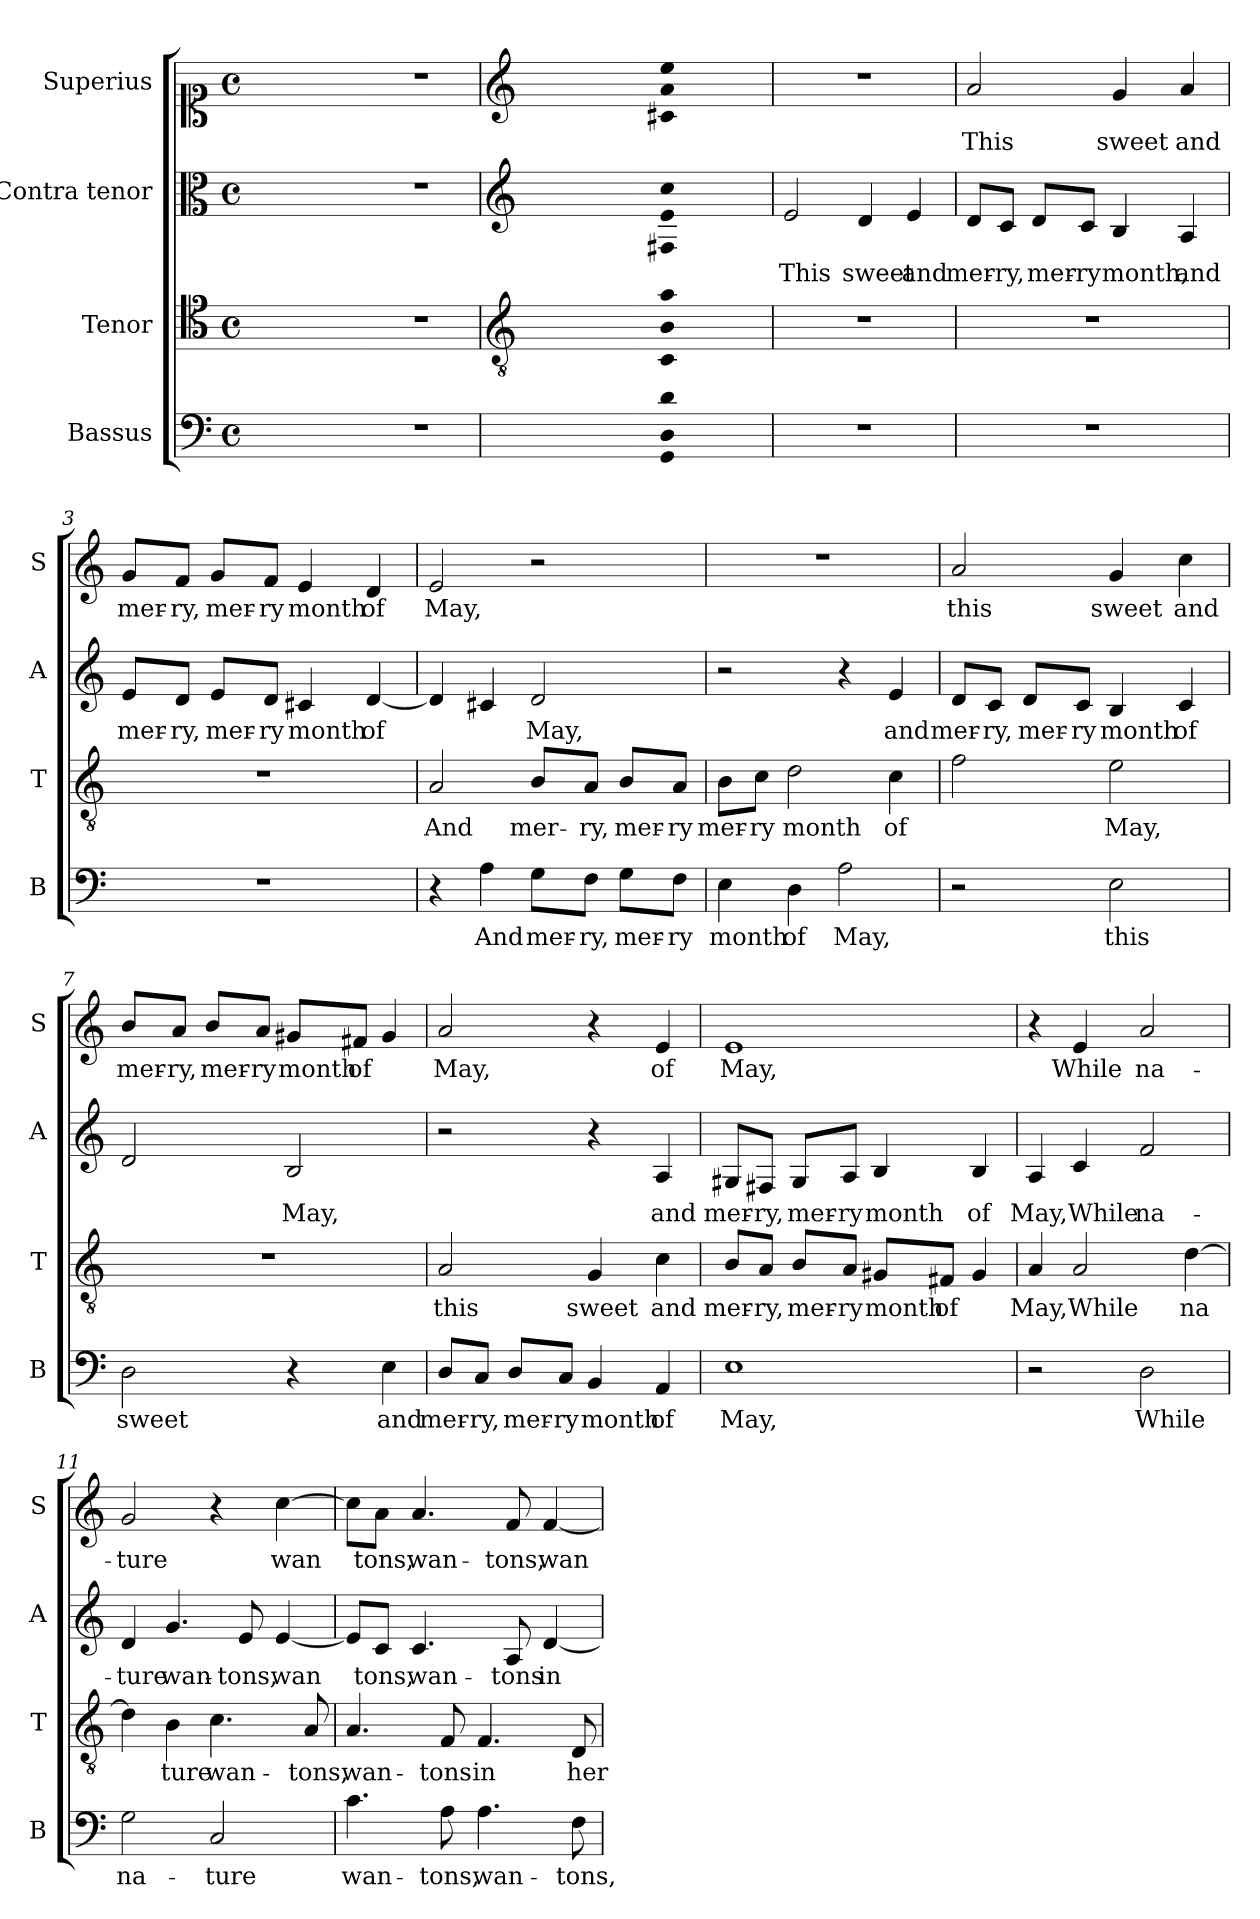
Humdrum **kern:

**kern	**text	**kern	**text	**kern	**text	**kern	**text
*part4	*part4	*part3	*part3	*part2	*part2	*part1	*part1
*staff4	*staff4	*staff3	*staff3	*staff2	*staff2	*staff1	*staff1
*I"Bassus	*	*I"Tenor	*	*I"Contra tenor	*	*I"Superius	*
*I'B	*	*I'T	*	*I'A	*	*I'S	*
*clefF4	*	*clefC4	*	*clefC3	*	*clefC1	*
*k[]	*	*k[]	*	*k[]	*	*k[]	*
*C:	*	*C:	*	*C:	*	*C:	*
*M4/4	*	*M4/4	*	*M4/4	*	*M4/4	*
*met(c)	*	*met(c)	*	*met(c)	*	*met(c)	*
=	=	=	=	=	=	=	=
1ryy	.	1ryy	.	1ryy	.	1ryy	.
=1X-	=1X-	=1X-	=1X-	=1X-	=1X-	=1X-	=1X-
1r	.	1r	.	1r	.	1r	.
=2X	=2X	=2X	=2X	=2X	=2X	=2X	=2X
*	*	*clefGv2	*	*clefG2	*	*clefG2	*
1ryy	.	1ryy	.	1ryy	.	1ryy	.
=3X-	=3X-	=3X-	=3X-	=3X-	=3X-	=3X-	=3X-
!LO:N:n=1:head=solid	!	!	!	!	!	!	!
!LO:N:n=2:head=solid	!	!	!	!	!	!	!
!LO:N:n=3:head=solid	!	!LO:N:n=1:head=solid	!	!	!	!	!
!	!	!LO:N:n=2:head=solid	!	!	!	!	!
!	!	!LO:N:n=3:head=solid	!	!LO:N:n=1:head=solid	!	!	!
!	!	!	!	!LO:N:n=2:head=solid	!	!	!
!	!	!	!	!LO:N:n=3:head=solid	!	!LO:N:n=1:head=solid	!
!	!	!	!	!	!	!LO:N:n=2:head=solid	!
!	!	!	!	!	!	!LO:N:n=3:head=solid	!
1GG! 1D! 1d!	.	1C! 1B! 1a!	.	1F#X! 1e! 1cc!	.	1c#X! 1a! 1ee!	.
=1	=1	=1	=1	=1	=1	=1	=1
!	!	!	!	!	!LO:LY:b	!	!
1r	.	1r	.	2e/	This	1r	.
!	!	!	!	!	!LO:LY:b	!	!
.	.	.	.	4d/	sweet	.	.
!	!	!	!	!	!LO:LY:b	!	!
.	.	.	.	4e/	and	.	.
=2	=2	=2	=2	=2	=2	=2	=2
!	!	!	!	!	!LO:LY:b	!	!LO:LY:b
1r	.	1r	.	8d/L	mer-	2a/	This
!	!	!	!	!	!LO:LY:b	!	!
.	.	.	.	8c/J	-ry,	.	.
!	!	!	!	!	!LO:LY:b	!	!
.	.	.	.	8d/L	mer-	.	.
!	!	!	!	!	!LO:LY:b	!	!
.	.	.	.	8c/J	-ry	.	.
!	!	!	!	!	!LO:LY:b	!	!LO:LY:b
.	.	.	.	4B/	month,	4g/	sweet
!	!	!	!	!	!LO:LY:b	!	!LO:LY:b
.	.	.	.	4A/	and	4a/	and
=3	=3	=3	=3	=3	=3	=3	=3
!	!	!	!	!	!LO:LY:b	!	!LO:LY:b
1r	.	1r	.	8e/L	mer-	8g/L	mer-
!	!	!	!	!	!LO:LY:b	!	!LO:LY:b
.	.	.	.	8d/J	-ry,	8f/J	-ry,
!	!	!	!	!	!LO:LY:b	!	!LO:LY:b
.	.	.	.	8e/L	mer-	8g/L	mer-
!	!	!	!	!	!LO:LY:b	!	!LO:LY:b
.	.	.	.	8d/J	-ry	8f/J	-ry
!	!	!	!	!	!LO:LY:b	!	!LO:LY:b
.	.	.	.	4c#X/	month	4e/	month
!	!	!	!	!	!LO:LY:b	!	!LO:LY:b
.	.	.	.	[4d/	of	4d/	of
=4	=4	=4	=4	=4	=4	=4	=4
!	!	!	!LO:LY:b	!	!	!	!LO:LY:b
4r	.	2A/	And	4d/]	.	2e/	May,
!	!LO:LY:b	!	!	!	!	!	!
4A\	And	.	.	4c#X/	.	.	.
!	!LO:LY:b	!	!LO:LY:b	!	!LO:LY:b	!	!
8G\L	mer-	8B/L	mer-	2d/	May,	2r	.
!	!LO:LY:b	!	!LO:LY:b	!	!	!	!
8F\J	-ry,	8A/J	-ry,	.	.	.	.
!	!LO:LY:b	!	!LO:LY:b	!	!	!	!
8G\L	mer-	8B/L	mer-	.	.	.	.
!	!LO:LY:b	!	!LO:LY:b	!	!	!	!
8F\J	-ry	8A/J	-ry	.	.	.	.
!!LO:LB:g=z
=5	=5	=5	=5	=5	=5	=5	=5
!	!LO:LY:b	!	!LO:LY:b	!	!	!	!
4E\	month	8B\L	mer-	2r	.	1r	.
!	!	!	!LO:LY:b	!	!	!	!
.	.	8c\J	-ry	.	.	.	.
!	!LO:LY:b	!	!LO:LY:b	!	!	!	!
4D\	of	2d\	month	.	.	.	.
!	!LO:LY:b	!	!	!	!	!	!
2A\	May,	.	.	4r	.	.	.
!	!	!	!LO:LY:b	!	!LO:LY:b	!	!
.	.	4c\	of	4e/	and	.	.
=6	=6	=6	=6	=6	=6	=6	=6
!	!	!	!	!	!LO:LY:b	!	!LO:LY:b
2r	.	2f\	.	8d/L	mer-	2a/	this
!	!	!	!	!	!LO:LY:b	!	!
.	.	.	.	8c/J	-ry,	.	.
!	!	!	!	!	!LO:LY:b	!	!
.	.	.	.	8d/L	mer-	.	.
!	!	!	!	!	!LO:LY:b	!	!
.	.	.	.	8c/J	-ry	.	.
!	!LO:LY:b	!	!LO:LY:b	!	!LO:LY:b	!	!LO:LY:b
2E\	this	2e\	May,	4B/	month	4g/	sweet
!	!	!	!	!	!LO:LY:b	!	!LO:LY:b
.	.	.	.	4c/	of	4cc\	and
=7	=7	=7	=7	=7	=7	=7	=7
!	!LO:LY:b	!	!	!	!	!	!LO:LY:b
2D\	sweet	1r	.	2d/	.	8b/L	mer-
!	!	!	!	!	!	!	!LO:LY:b
.	.	.	.	.	.	8a/J	-ry,
!	!	!	!	!	!	!	!LO:LY:b
.	.	.	.	.	.	8b/L	mer-
!	!	!	!	!	!	!	!LO:LY:b
.	.	.	.	.	.	8a/J	-ry
!	!	!	!	!	!LO:LY:b	!	!LO:LY:b
4r	.	.	.	2B/	May,	8g#X/L	month
!	!	!	!	!	!	!	!LO:LY:b
.	.	.	.	.	.	8f#X/J	of
!	!LO:LY:b	!	!	!	!	!	!
4E\	and	.	.	.	.	4g#/	.
=8	=8	=8	=8	=8	=8	=8	=8
!	!LO:LY:b	!	!LO:LY:b	!	!	!	!LO:LY:b
8D/L	mer-	2A/	this	2r	.	2a/	May,
!	!LO:LY:b	!	!	!	!	!	!
8C/J	-ry,	.	.	.	.	.	.
!	!LO:LY:b	!	!	!	!	!	!
8D/L	mer-	.	.	.	.	.	.
!	!LO:LY:b	!	!	!	!	!	!
8C/J	-ry	.	.	.	.	.	.
!	!LO:LY:b	!	!LO:LY:b	!	!	!	!
4BB/	month	4G/	sweet	4r	.	4r	.
!	!LO:LY:b	!	!LO:LY:b	!	!LO:LY:b	!	!LO:LY:b
4AA/	of	4c\	and	4A/	and	4e/	of
!!LO:PB:g=z
=9	=9	=9	=9	=9	=9	=9	=9
!	!LO:LY:b	!	!LO:LY:b	!	!LO:LY:b	!	!LO:LY:b
1E	May,	8B/L	mer-	8G#X/L	mer-	1e	May,
!	!	!	!LO:LY:b	!	!LO:LY:b	!	!
.	.	8A/J	-ry,	8F#X/J	-ry,	.	.
!	!	!	!LO:LY:b	!	!LO:LY:b	!	!
.	.	8B/L	mer-	8G#/L	mer-	.	.
!	!	!	!LO:LY:b	!	!LO:LY:b	!	!
.	.	8A/J	-ry	8A/J	-ry	.	.
!	!	!	!LO:LY:b	!	!LO:LY:b	!	!
.	.	8G#X/L	month	4B/	month	.	.
!	!	!	!LO:LY:b	!	!	!	!
.	.	8F#X/J	of	.	.	.	.
!	!	!	!	!	!LO:LY:b	!	!
.	.	4G#/	.	4B/	of	.	.
=10	=10	=10	=10	=10	=10	=10	=10
!	!	!	!LO:LY:b	!	!LO:LY:b	!	!
2r	.	4A/	May,	4A/	May,	4r	.
!	!	!	!LO:LY:b	!	!LO:LY:b	!	!LO:LY:b
.	.	2A/	While	4c/	While	4e/	While
!	!LO:LY:b	!	!	!	!LO:LY:b	!	!LO:LY:b
2D\	While	.	.	2f/	na-	2a/	na-
!	!	!	!LO:LY:b	!	!	!	!
.	.	[4d\	na­	.	.	.	.
=11	=11	=11	=11	=11	=11	=11	=11
!	!LO:LY:b	!	!	!	!LO:LY:b	!	!LO:LY:b
2G\	na-	4d\]	.	4d/	-ture	2g/	-ture
!	!	!	!LO:LY:b	!	!LO:LY:b	!	!
.	.	4B\	ture	4.g/	wan-	.	.
!	!LO:LY:b	!	!LO:LY:b	!	!	!	!
2C/	-ture	4.c\	wan-	.	.	4r	.
!	!	!	!	!	!LO:LY:b	!	!
.	.	.	.	8e/	-tons,	.	.
!	!	!	!	!	!LO:LY:b	!	!LO:LY:b
.	.	.	.	[4e/	wan­	[4cc\	wan­
!	!	!	!LO:LY:b	!	!	!	!
.	.	8A/	-tons,	.	.	.	.
=12	=12	=12	=12	=12	=12	=12	=12
!	!LO:LY:b	!	!LO:LY:b	!	!	!	!
4.c\	wan-	4.A/	wan-	8e/L]	.	8cc\L]	.
!	!	!	!	!	!LO:LY:b	!	!LO:LY:b
.	.	.	.	8c/J	tons,	8a\J	tons,
!	!	!	!	!	!LO:LY:b	!	!LO:LY:b
.	.	.	.	4.c/	wan-	4.a/	wan-
!	!LO:LY:b	!	!LO:LY:b	!	!	!	!
8A\	-tons,	8F/	-tons	.	.	.	.
!	!LO:LY:b	!	!LO:LY:b	!	!	!	!
4.A\	wan-	4.F/	in	.	.	.	.
!	!	!	!	!	!LO:LY:b	!	!LO:LY:b
.	.	.	.	8A/	-tons	8f/	-tons,
!	!	!	!	!	!LO:LY:b	!	!LO:LY:b
.	.	.	.	[4d/	in	[4f/	wan-
!	!LO:LY:b	!	!LO:LY:b	!	!	!	!
8F\	-tons,	8D/	her	.	.	.	.
=	=	=	=	=	=	=	=
*-	*-	*-	*-	*-	*-	*-	*-
